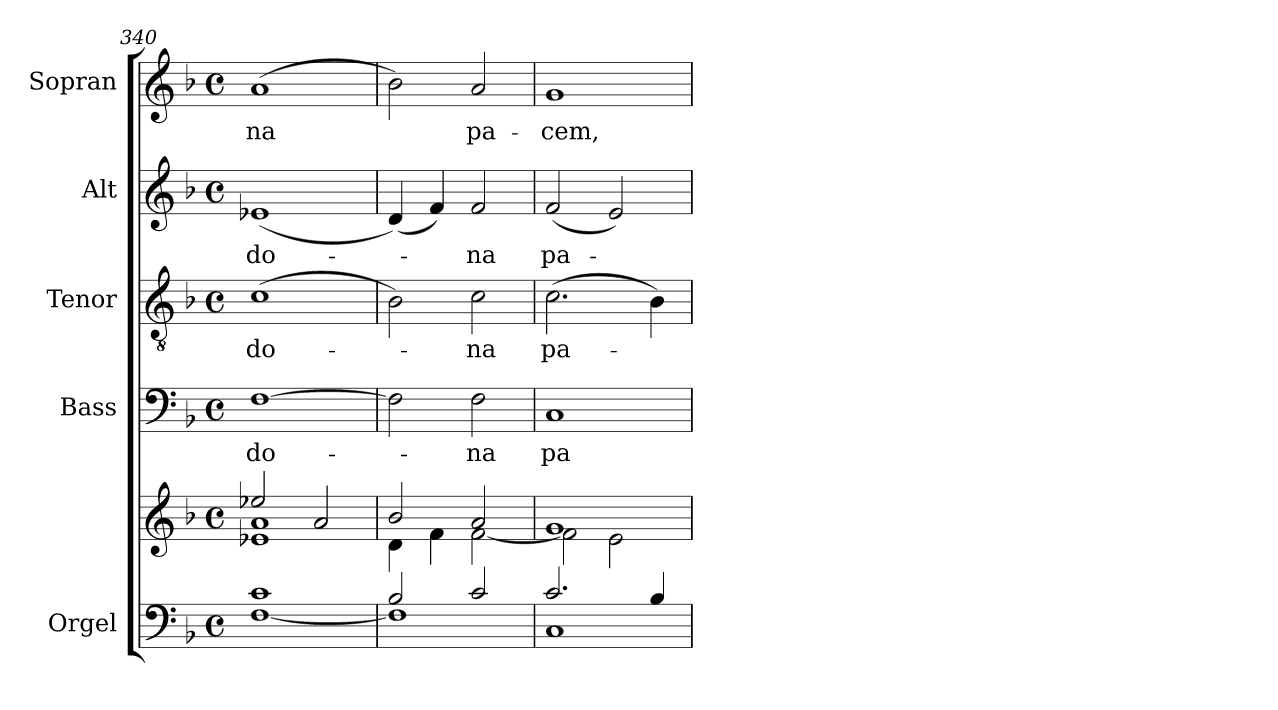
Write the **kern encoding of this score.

**kern	**kern	**kern	**text	**kern	**text	**kern	**text	**kern	**text
*part5	*part5	*part4	*part4	*part3	*part3	*part2	*part2	*part1	*part1
*staff6	*staff5	*staff4	*staff4	*staff3	*staff3	*staff2	*staff2	*staff1	*staff1
*I"Orgel	*	*I"Bass	*	*I"Tenor	*	*I"Alt	*	*I"Sopran	*
*I'Org.	*	*I'B.	*	*I'T.	*	*I'A.	*	*I'S.	*
!!LO:LB:g=z
*clefF4	*clefG2	*clefF4	*	*clefGv2	*	*clefG2	*	*clefG2	*
*k[b-]	*k[b-]	*k[b-]	*	*k[b-]	*	*k[b-]	*	*k[b-]	*
*F:	*F:	*F:	*	*F:	*	*F:	*	*F:	*
*M4/4	*M4/4	*M4/4	*	*M4/4	*	*M4/4	*	*M4/4	*
*met(c)	*met(c)	*met(c)	*	*met(c)	*	*met(c)	*	*met(c)	*
=340	=340	=340	=340	=340	=340	=340	=340	=340	=340
*^	*^	*	*	*	*	*	*	*	*
!	!	!	!	!	!LO:LY:b	!	!LO:LY:b	!	!LO:LY:b	!	!LO:LY:b
1c	[<1F	2ee-X/	1e-X 1a	[1F	do-	(>1c	do-	(<1e-X	do-	(>1a	-na
.	.	2a/	.	.	.	.	.	.	.	.	.
=341	=341	=341	=341	=341	=341	=341	=341	=341	=341	=341	=341
2B-/	1F]	2b-/	4d\	2F\]	.	2B-\)	.	(<4d/)	.	2b-\)	.
.	.	.	4f\	.	.	.	.	4f/)	.	.	.
!	!	!	!	!	!LO:LY:b	!	!LO:LY:b	!	!LO:LY:b	!	!LO:LY:b
2c/	.	2a/	[<2f\	2F\	-na	2c\	-na	2f/	-na	2a/	pa-
=342	=342	=342	=342	=342	=342	=342	=342	=342	=342	=342	=342
!	!	!	!	!	!LO:LY:b	!	!LO:LY:b	!	!LO:LY:b	!	!LO:LY:b
2.c/	1C	1g	2f\]	1C	pa-	(>2.c\	pa-	(<2f/	pa-	1g	-cem,
.	.	.	2e\	.	.	.	.	2e/)	.	.	.
4B-/	.	.	.	.	.	4B-\)	.	.	.	.	.
*v	*v	*	*	*	*	*	*	*	*	*	*
*	*v	*v	*	*	*	*	*	*	*	*
=	=	=	=	=	=	=	=	=	=
*-	*-	*-	*-	*-	*-	*-	*-	*-	*-
